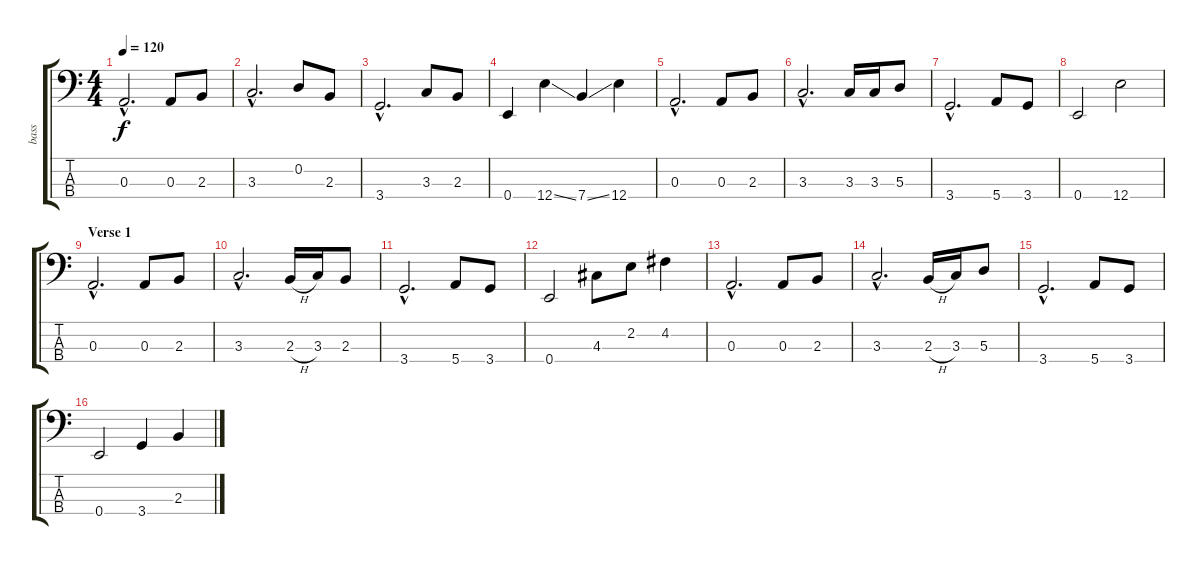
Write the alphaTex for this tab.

\track ("bass" "bass") {instrument electricbassfinger}
\staff {score tabs}
\tuning (G2 D2 A1 E1) {hide}
\ts (4 4)
\tempo 120
\clef f4
\ks c
0.3{hac}.2{d dy f} 0.3.8 2.3.8 |
3.3{hac}.2{d} 0.2.8 2.3.8 |
3.4{hac}.2{d} 3.3.8 2.3.8 |
0.4.4 12.4{ss}.4 7.4{ss}.4 12.4.4 |
0.3{hac}.2{d} 0.3.8 2.3.8 |
3.3{hac}.2{d} 3.3.16 3.3.16 5.3.8 |
3.4{hac}.2{d} 5.4.8 3.4.8 |
0.4.2 12.4.2 |
\section ("" "Verse 1")
\ks aminor
0.3{hac}.2{d} 0.3.8 2.3.8 |
3.3{hac}.2{d} 2.3{h}.16 3.3.16 2.3.8 |
3.4{hac}.2{d} 5.4.8 3.4.8 |
0.4.2 4.3.8 2.2.8 4.2.4 |
0.3{hac}.2{d} 0.3.8 2.3.8 |
3.3{hac}.2{d} 2.3{h}.16 3.3.16 5.3.8 |
3.4{hac}.2{d} 5.4.8 3.4.8 |
0.4.2 3.4.4 2.3.4
